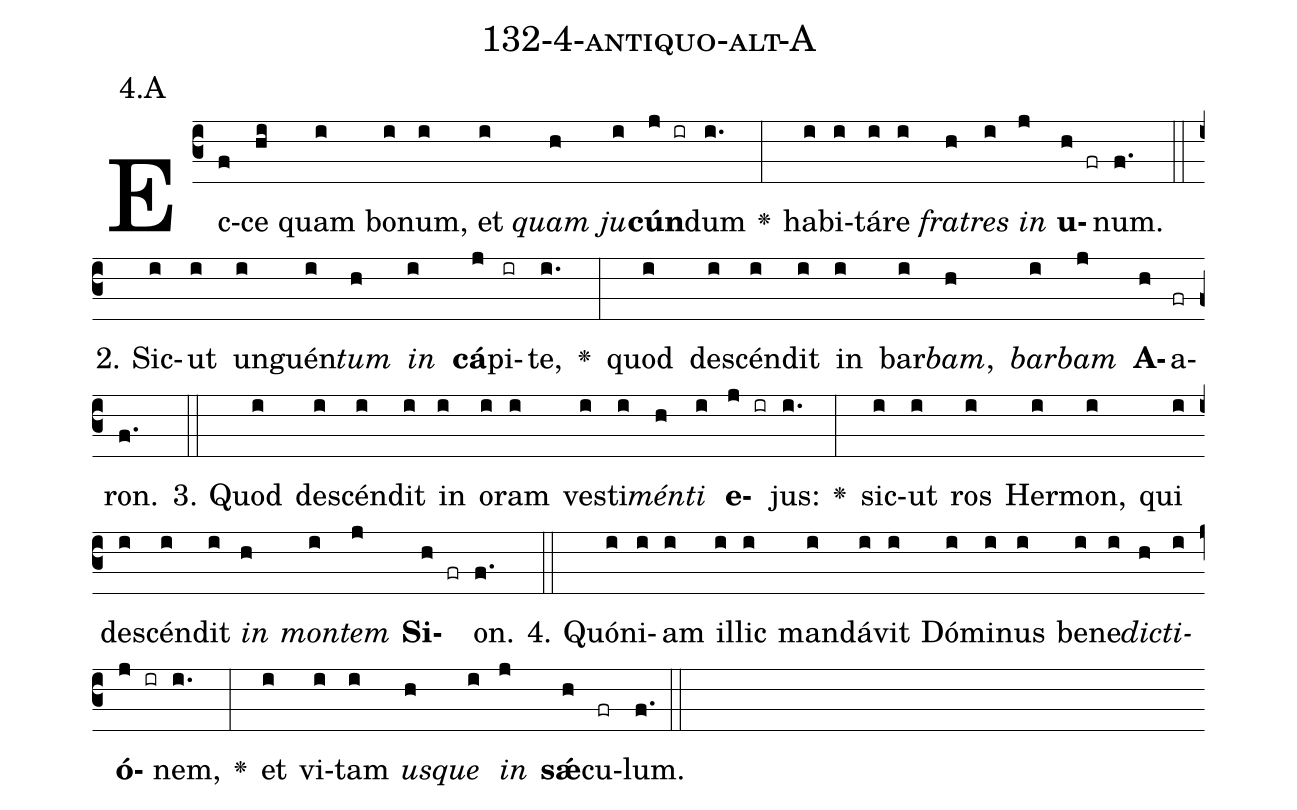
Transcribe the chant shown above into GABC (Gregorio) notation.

name: 132-4-antiquo-alt-A;
annotation: 4.A;
%%
(c3)Ec(f)ce(hi) quam(i) bo(i)num,(i) et(i) <i>quam</i>(h) <i>ju</i>(i)<b>cún</b>(j ir)dum(i.) <v>\greheightstar</v>(:) ha(i)bi(i)tá(i)re(i) <i>fra</i>(h)<i>tres</i>(i) <i>in</i>(j) <b>u</b>(h fr)num.(f.) (::)
2. Sic(i)ut(i) un(i)guén(i)<i>tum</i>(h) <i>in</i>(i) <b>cá</b>(j)pi(ir)te,(i.) <v>\greheightstar</v>(:) quod(i) de(i)scén(i)dit(i) in(i) bar(i)<i>bam</i>,(h) <i>bar</i>(i)<i>bam</i>(j) <b>A</b>(h)a(fr)ron.(f.) (::)
3. Quod(i) de(i)scén(i)dit(i) in(i) o(i)ram(i) ves(i)ti(i)<i>mén</i>(h)<i>ti</i>(i) <b>e</b>(j ir)jus:(i.) <v>\greheightstar</v>(:) sic(i)ut(i) ros(i) Her(i)mon,(i) qui(i) de(i)scén(i)dit(i) <i>in</i>(h) <i>mon</i>(i)<i>tem</i>(j) <b>Si</b>(h fr)on.(f.) (::)
4. Quón(i)i(i)am(i) il(i)lic(i) man(i)dá(i)vit(i) Dó(i)mi(i)nus(i) be(i)ne(i)<i>dic</i>(h)<i>ti</i>(i)<b>ó</b>(j ir)nem,(i.) <v>\greheightstar</v>(:) et(i) vi(i)tam(i) <i>us</i>(h)<i>que</i>(i) <i>in</i>(j) <b>sǽ</b>(h)cu(fr)lum.(f.) (::)
